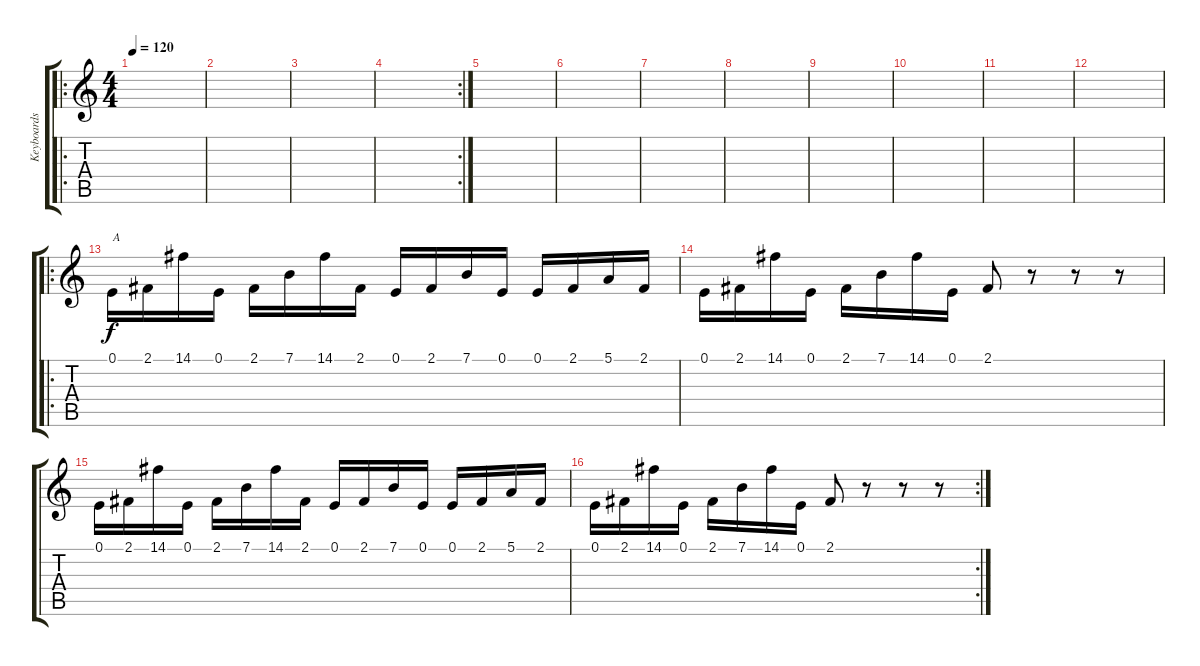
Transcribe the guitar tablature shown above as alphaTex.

\track ("Keyboards 3 / Guitar 3" "Keyboards ") {instrument lead2sawtooth}
\staff {score tabs}
\tuning (E4 B3 G3 D3 A2 E2) {hide}
\ro
\ts (4 4)
\tempo 120
\clef g2
\ks c
|
|
|
\rc 2
|
|
|
|
|
|
|
|
|
\ro
0.1.16{txt "A"} 2.1.16 14.1.16 0.1.16 2.1.16 7.1.16 14.1.16 2.1.16 0.1.16 2.1.16 7.1.16 0.1.16 0.1.16 2.1.16 5.1.16 2.1.16 |
0.1.16 2.1.16 14.1.16 0.1.16 2.1.16 7.1.16 14.1.16 0.1.16 2.1.8 r.8 r.8 r.8 |
0.1.16 2.1.16 14.1.16 0.1.16 2.1.16 7.1.16 14.1.16 2.1.16 0.1.16 2.1.16 7.1.16 0.1.16 0.1.16 2.1.16 5.1.16 2.1.16 |
\rc 2
0.1.16 2.1.16 14.1.16 0.1.16 2.1.16 7.1.16 14.1.16 0.1.16 2.1.8 r.8 r.8 r.8
